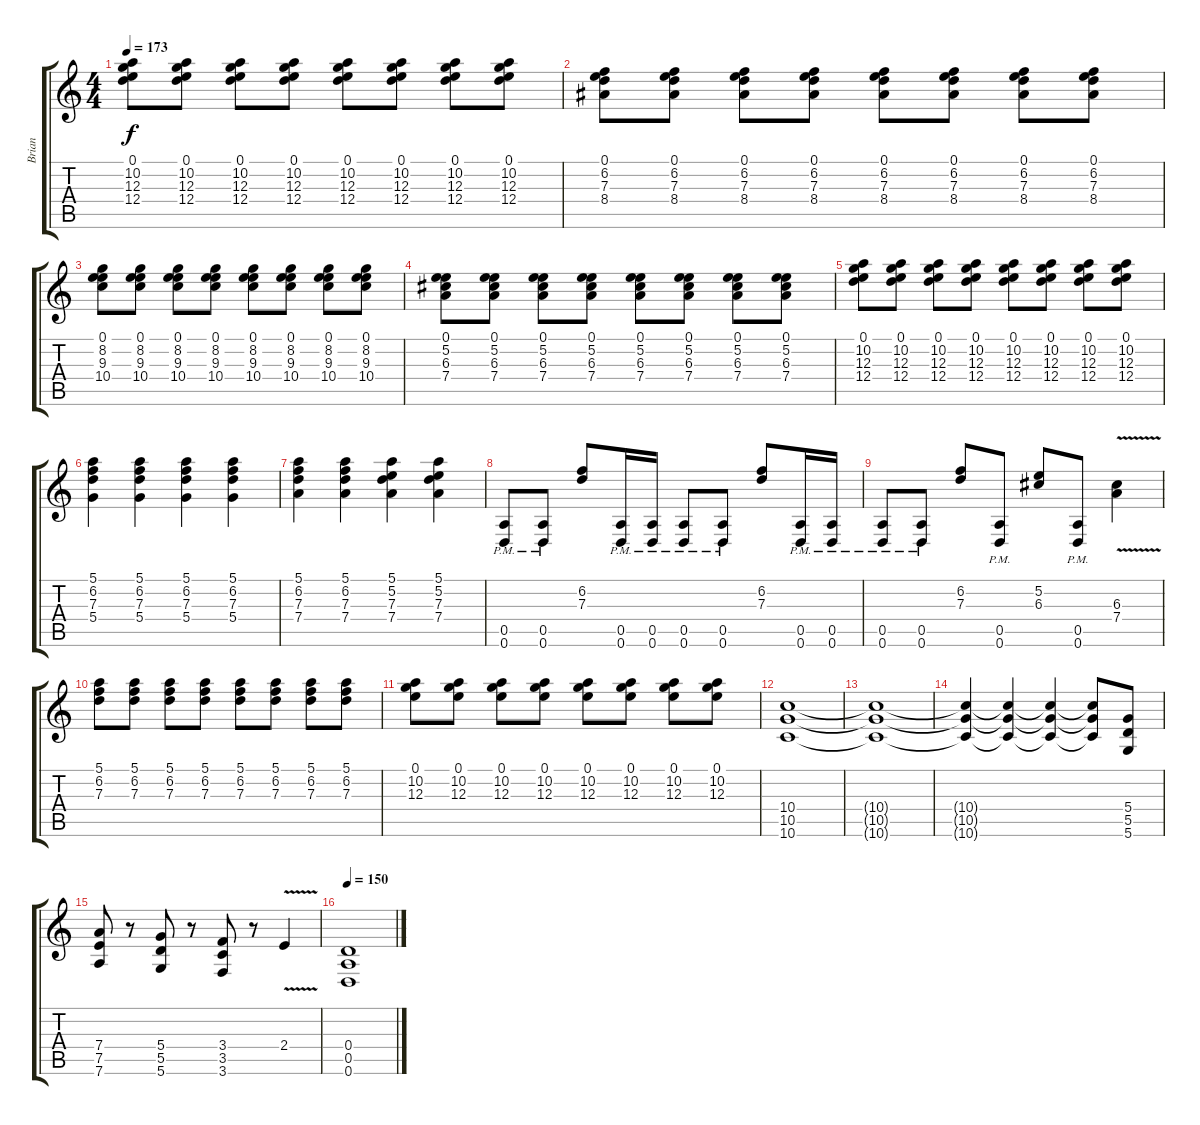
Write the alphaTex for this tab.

\track ("Brian" "Brian") {instrument distortionguitar}
\staff {score tabs}
\tuning (E4 B3 G3 D3 A2 D2) {hide}
\ts (4 4)
\tempo 173
\clef g2
\ks c
(0.1 10.2 12.3 12.4).8{dy f} (0.1 10.2 12.3 12.4).8 (0.1 10.2 12.3 12.4).8 (0.1 10.2 12.3 12.4).8 (0.1 10.2 12.3 12.4).8 (0.1 10.2 12.3 12.4).8 (0.1 10.2 12.3 12.4).8 (0.1 10.2 12.3 12.4).8 |
(0.1 6.2 7.3 8.4).8 (0.1 6.2 7.3 8.4).8 (0.1 6.2 7.3 8.4).8 (0.1 6.2 7.3 8.4).8 (0.1 6.2 7.3 8.4).8 (0.1 6.2 7.3 8.4).8 (0.1 6.2 7.3 8.4).8 (0.1 6.2 7.3 8.4).8 |
(0.1 8.2 9.3 10.4).8 (0.1 8.2 9.3 10.4).8 (0.1 8.2 9.3 10.4).8 (0.1 8.2 9.3 10.4).8 (0.1 8.2 9.3 10.4).8 (0.1 8.2 9.3 10.4).8 (0.1 8.2 9.3 10.4).8 (0.1 8.2 9.3 10.4).8 |
(0.1 5.2 6.3 7.4).8 (0.1 5.2 6.3 7.4).8 (0.1 5.2 6.3 7.4).8 (0.1 5.2 6.3 7.4).8 (0.1 5.2 6.3 7.4).8 (0.1 5.2 6.3 7.4).8 (0.1 5.2 6.3 7.4).8 (0.1 5.2 6.3 7.4).8 |
(0.1 10.2 12.3 12.4).8 (0.1 10.2 12.3 12.4).8 (0.1 10.2 12.3 12.4).8 (0.1 10.2 12.3 12.4).8 (0.1 10.2 12.3 12.4).8 (0.1 10.2 12.3 12.4).8 (0.1 10.2 12.3 12.4).8 (0.1 10.2 12.3 12.4).8 |
(5.1 6.2 7.3 5.4).4 (5.1 6.2 7.3 5.4).4 (5.1 6.2 7.3 5.4).4 (5.1 6.2 7.3 5.4).4 |
(5.1 6.2 7.3 7.4).4 (5.1 6.2 7.3 7.4).4 (5.1 5.2 7.3 7.4).4 (5.1 5.2 7.3 7.4).4 |
(0.5{pm} 0.6{pm}).8 (0.5{pm} 0.6{pm}).8 (6.2 7.3).8 (0.5{pm} 0.6{pm}).16 (0.5{pm} 0.6{pm}).16 (0.5{pm} 0.6{pm}).8 (0.5{pm} 0.6{pm}).8 (6.2 7.3).8 (0.5{pm} 0.6{pm}).16 (0.5{pm} 0.6{pm}).16 |
(0.5{pm} 0.6{pm}).8 (0.5{pm} 0.6{pm}).8 (6.2 7.3).8 (0.5{pm} 0.6{pm}).8 (5.2 6.3).8 (0.5{pm} 0.6{pm}).8 (6.3{v} 7.4{v}).4 |
(5.1 6.2 7.3).8 (5.1 6.2 7.3).8 (5.1 6.2 7.3).8 (5.1 6.2 7.3).8 (5.1 6.2 7.3).8 (5.1 6.2 7.3).8 (5.1 6.2 7.3).8 (5.1 6.2 7.3).8 |
(0.1 10.2 12.3).8 (0.1 10.2 12.3).8 (0.1 10.2 12.3).8 (0.1 10.2 12.3).8 (0.1 10.2 12.3).8 (0.1 10.2 12.3).8 (0.1 10.2 12.3).8 (0.1 10.2 12.3).8 |
(10.4 10.5 10.6).1 |
(10.4{t} 10.5{t} 10.6{t}).1 |
(10.4{t} 10.5{t} 10.6{t}).4 (10.4{t} 10.5{t} 10.6{t}).4 (10.4{t} 10.5{t} 10.6{t}).4 (10.4{t} 10.5{t} 10.6{t}).8 (5.4 5.5 5.6).8 |
(7.4 7.5 7.6).8 r.8 (5.4 5.5 5.6).8 r.8 (3.4 3.5 3.6).8 r.8 2.4{v}.4 |
\tempo 150
(0.4 0.5 0.6).1
